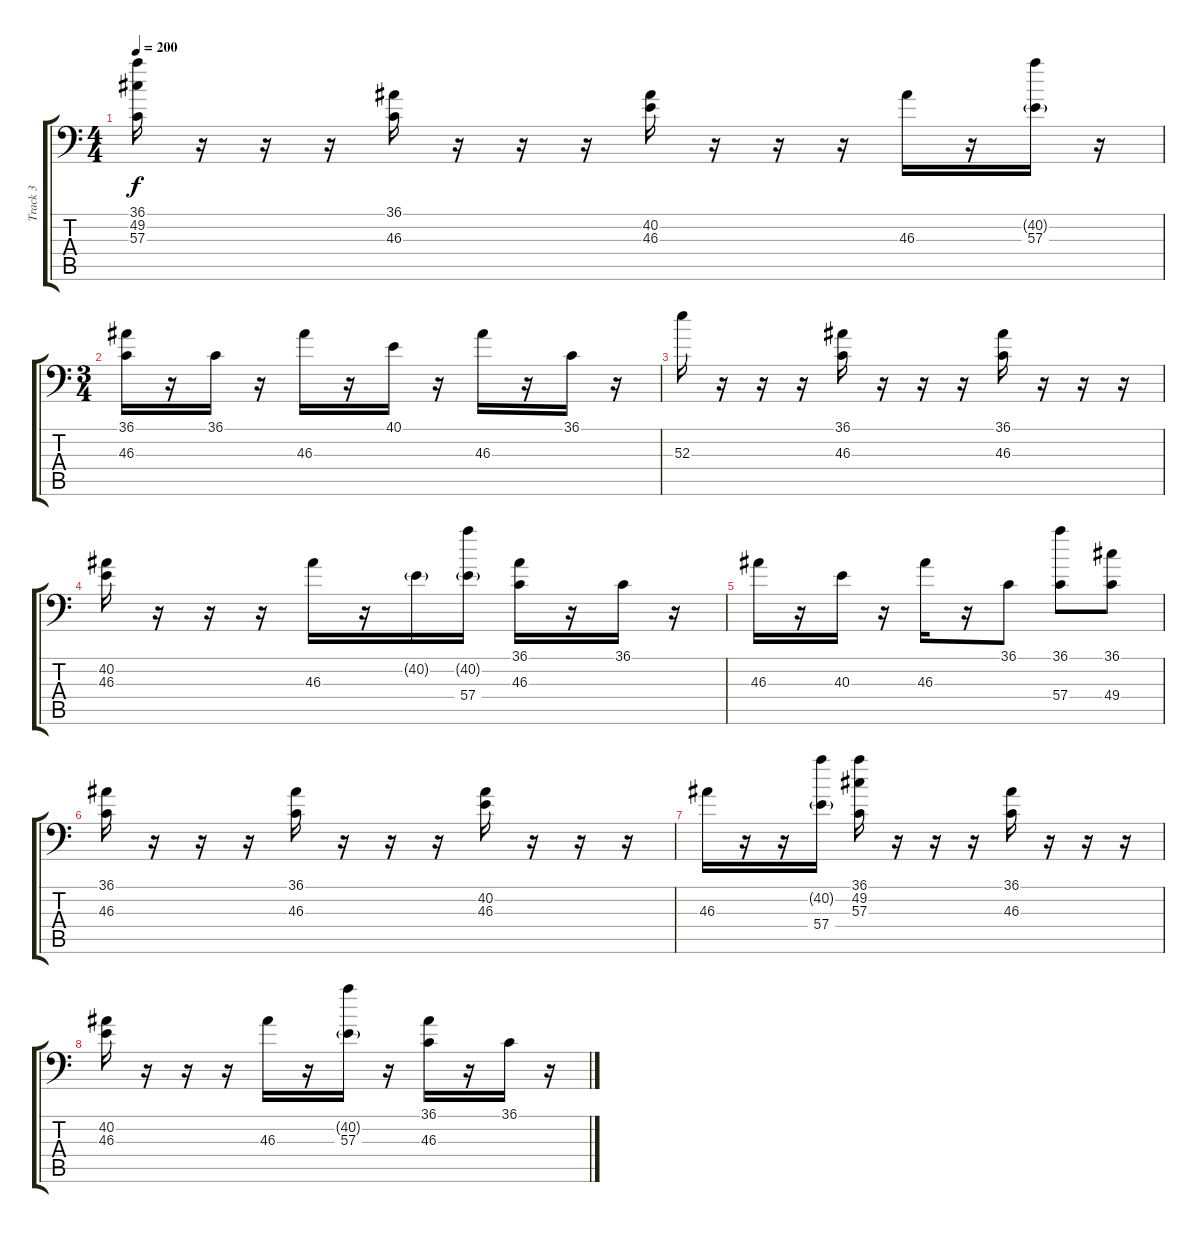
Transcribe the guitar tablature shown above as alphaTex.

\track ("Track 3" "Track 3") {instrument acousticgrandpiano}
\staff {score tabs}
\tuning (C-1 C-1 C-1 C-1 C-1 C-1) {hide}
\ts (4 4)
\tempo 200
\clef f4
\ks c
(36.1 49.2 57.3).16{dy f} r.16 r.16 r.16 (36.1 46.3).16 r.16 r.16 r.16 (40.2 46.3).16 r.16 r.16 r.16 46.3.16 r.16 (40.2{g} 57.3).16 r.16 |
\ts (3 4)
(36.1 46.3).16 r.16 36.1.16 r.16 46.3.16 r.16 40.1.16 r.16 46.3.16 r.16 36.1.16 r.16 |
52.3.16 r.16 r.16 r.16 (36.1 46.3).16 r.16 r.16 r.16 (36.1 46.3).16 r.16 r.16 r.16 |
(40.2 46.3).16 r.16 r.16 r.16 46.3.16 r.16 40.2{g}.16 (40.2{g} 57.4).16 (36.1 46.3).16 r.16 36.1.16 r.16 |
46.3.16 r.16 40.3.16 r.16 46.3.16 r.16 36.1.8 (36.1 57.4).8 (36.1 49.4).8 |
(36.1 46.3).16 r.16 r.16 r.16 (36.1 46.3).16 r.16 r.16 r.16 (40.2 46.3).16 r.16 r.16 r.16 |
46.3.16 r.16 r.16 (40.2{g} 57.4).16 (36.1 49.2 57.3).16 r.16 r.16 r.16 (36.1 46.3).16 r.16 r.16 r.16 |
(40.2 46.3).16 r.16 r.16 r.16 46.3.16 r.16 (40.2{g} 57.3).16 r.16 (36.1 46.3).16 r.16 36.1.16 r.16
